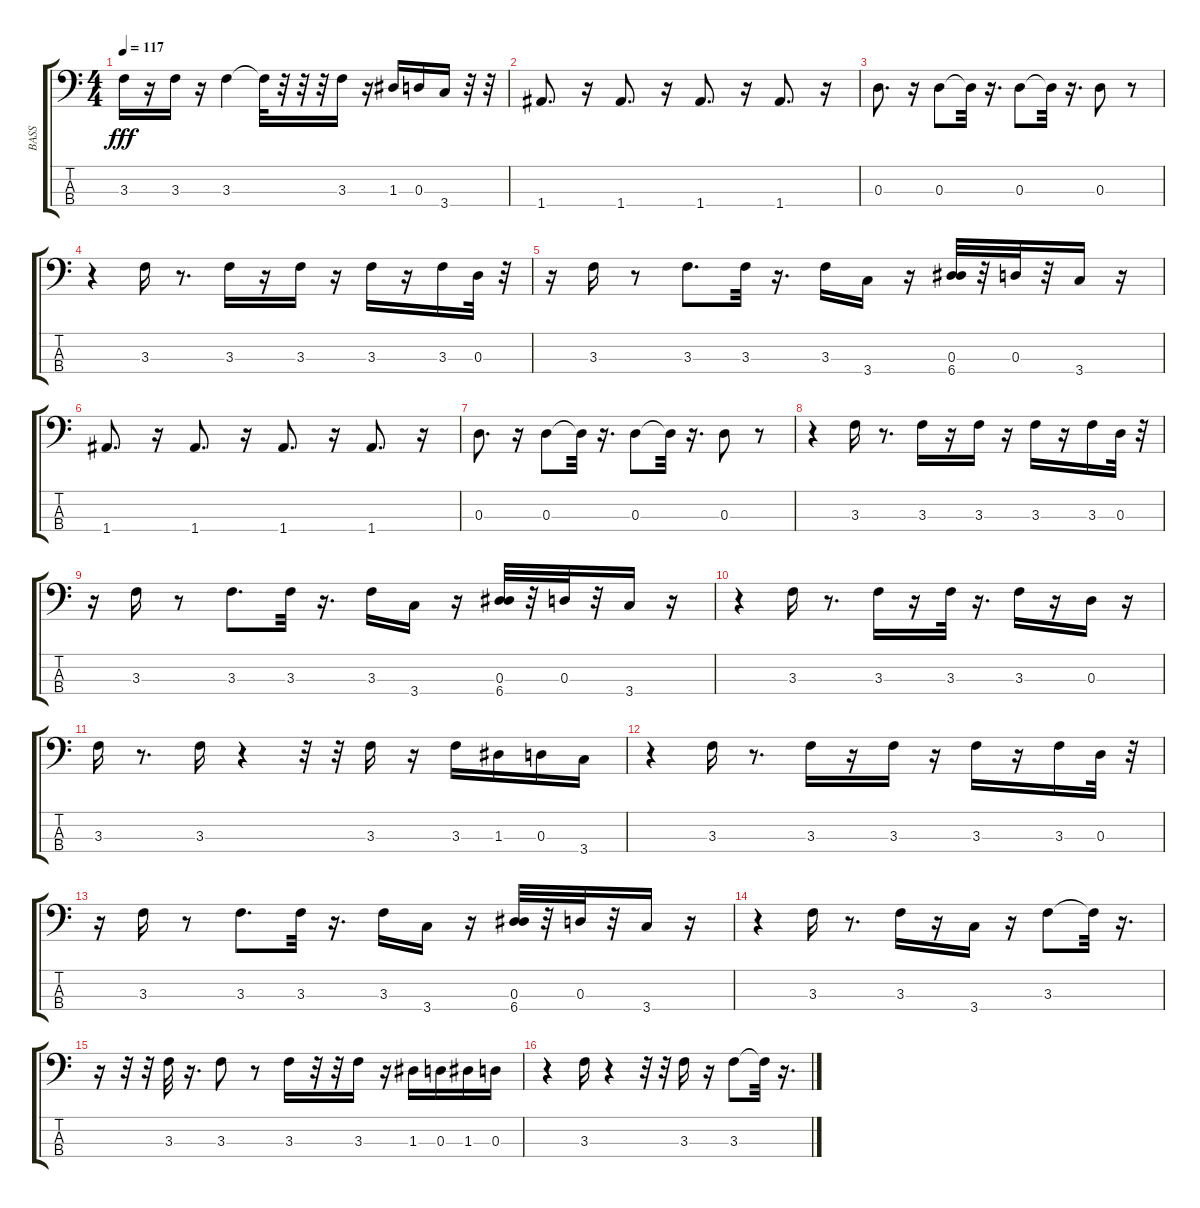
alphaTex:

\track ("BASS" "BASS") {instrument electricbassfinger}
\staff {score tabs}
\tuning (E4 G2 D2 A1) {hide}
\ts (4 4)
\tempo 117
\clef f4
\ks c
3.3.16{dy fff} r.16 3.3.16 r.16 3.3.4 3.3{t}.32 r.32 r.32 r.32 3.3.16 r.16 1.3.16 0.3.16 3.4.16 r.32 r.32 |
1.4.8{d} r.16 1.4.8{d} r.16 1.4.8{d} r.16 1.4.8{d} r.16 |
0.3.8{d} r.16 0.3.8 0.3{t}.32 r.16{d} 0.3.8 0.3{t}.32 r.16{d} 0.3.8 r.8 |
r.4 3.3.16 r.8{d} 3.3.16 r.16 3.3.16 r.16 3.3.16 r.16 3.3.16 0.3.32 r.32 |
r.16 3.3.16 r.8 3.3.8{d} 3.3.32 r.16{d} 3.3.16 3.4.16 r.16 (0.3 6.4).32 r.32 0.3.32 r.32 3.4.16 r.16 |
1.4.8{d} r.16 1.4.8{d} r.16 1.4.8{d} r.16 1.4.8{d} r.16 |
0.3.8{d} r.16 0.3.8 0.3{t}.32 r.16{d} 0.3.8 0.3{t}.32 r.16{d} 0.3.8 r.8 |
r.4 3.3.16 r.8{d} 3.3.16 r.16 3.3.16 r.16 3.3.16 r.16 3.3.16 0.3.32 r.32 |
r.16 3.3.16 r.8 3.3.8{d} 3.3.32 r.16{d} 3.3.16 3.4.16 r.16 (0.3 6.4).32 r.32 0.3.32 r.32 3.4.16 r.16 |
r.4 3.3.16 r.8{d} 3.3.16 r.16 3.3.32 r.16{d} 3.3.16 r.16 0.3.16 r.16 |
3.3.16 r.8{d} 3.3.16 r.4 r.32 r.32 3.3.16 r.16 3.3.16 1.3.16 0.3.16 3.4.16 |
r.4 3.3.16 r.8{d} 3.3.16 r.16 3.3.16 r.16 3.3.16 r.16 3.3.16 0.3.32 r.32 |
r.16 3.3.16 r.8 3.3.8{d} 3.3.32 r.16{d} 3.3.16 3.4.16 r.16 (0.3 6.4).32 r.32 0.3.32 r.32 3.4.16 r.16 |
r.4 3.3.16 r.8{d} 3.3.16 r.16 3.4.16 r.16 3.3.8 3.3{t}.32 r.16{d} |
r.16 r.32 r.32 3.3.32 r.16{d} 3.3.8 r.8 3.3.16 r.32 r.32 3.3.16 r.16 1.3.16 0.3.16 1.3.16 0.3.16 |
r.4 3.3.16 r.4 r.32 r.32 3.3.16 r.16 3.3.8 3.3{t}.32 r.16{d}
